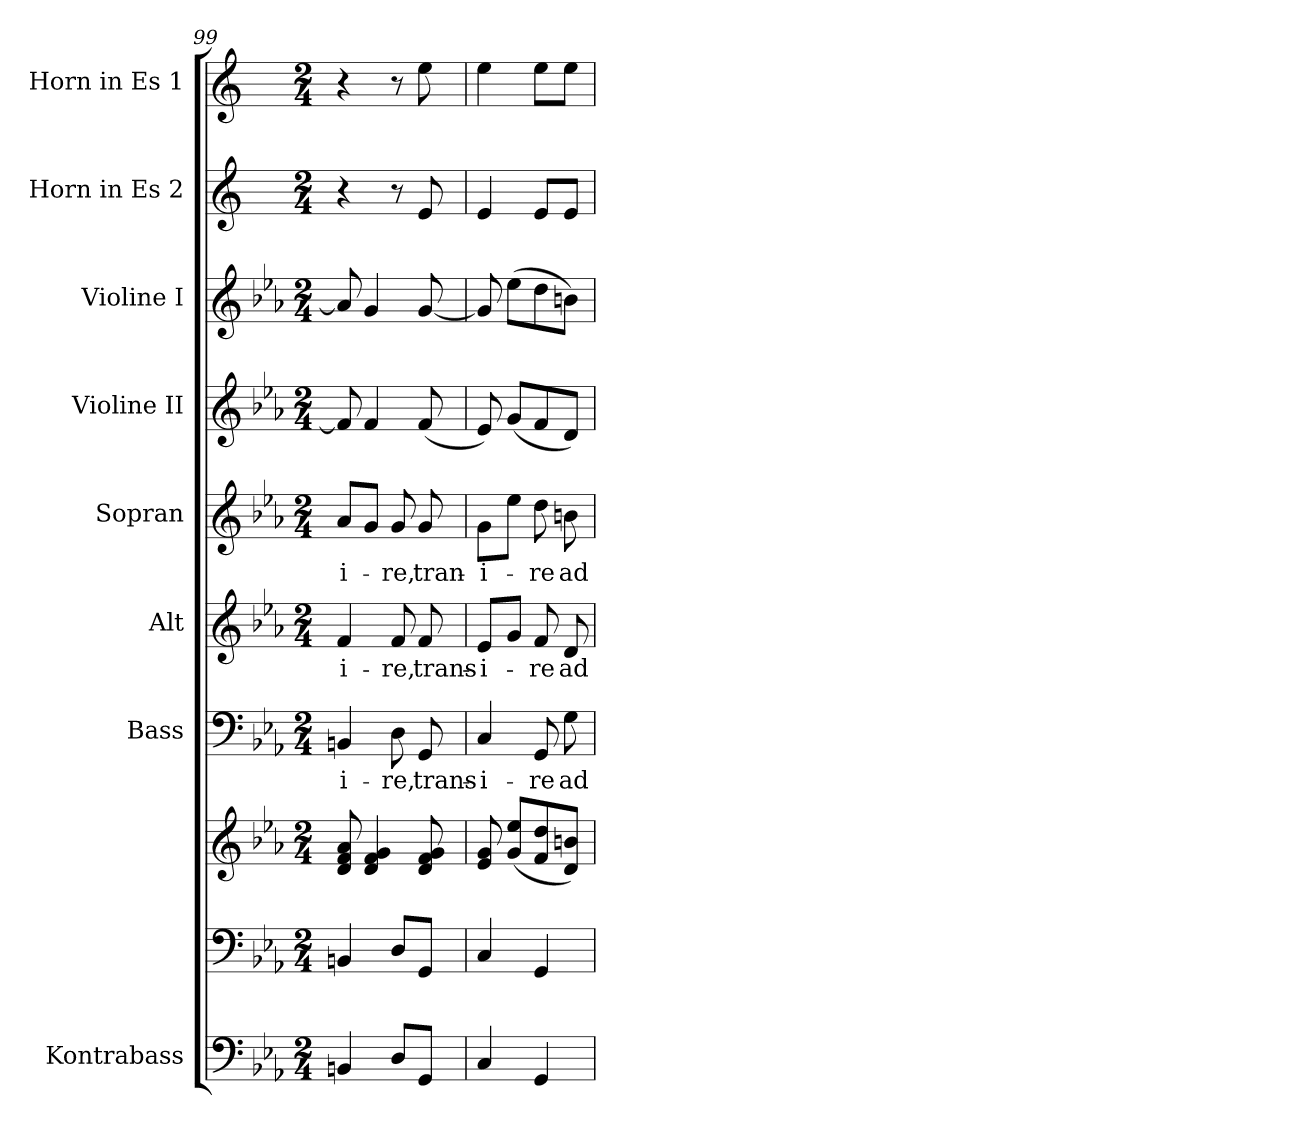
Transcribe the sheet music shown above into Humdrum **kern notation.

**kern	**kern	**kern	**kern	**text	**kern	**text	**kern	**text	**kern	**kern	**kern	**kern
*part9	*part8	*part8	*part7	*part7	*part6	*part6	*part5	*part5	*part4	*part3	*part2	*part1
*staff10	*staff9	*staff8	*staff7	*staff7	*staff6	*staff6	*staff5	*staff5	*staff4	*staff3	*staff2	*staff1
*I"Kontrabass	*	*	*I"Bass	*	*I"Alt	*	*I"Sopran	*	*I"Violine II	*I"Violine I	*I"Horn in Es 2	*I"Horn in Es 1
*I'Kb.	*	*	*I'B.	*	*I'A.	*	*I'S.	*	*I'Vl. II	*I'Vl. I	*	*
*clefF4	*clefF4	*clefG2	*clefF4	*	*clefG2	*	*clefG2	*	*clefG2	*clefG2	*clefG2	*clefG2
*ITrd7c12	*	*	*	*	*	*	*	*	*	*	*ITrd5c9	*ITrd5c9
*k[b-e-a-]	*k[b-e-a-]	*k[b-e-a-]	*k[b-e-a-]	*	*k[b-e-a-]	*	*k[b-e-a-]	*	*k[b-e-a-]	*k[b-e-a-]	*k[b-e-a-]	*k[b-e-a-]
*E-:	*E-:	*E-:	*E-:	*	*E-:	*	*E-:	*	*E-:	*E-:	*E-:	*E-:
*M2/4	*M2/4	*M2/4	*M2/4	*	*M2/4	*	*M2/4	*	*M2/4	*M2/4	*M2/4	*M2/4
=99	=99	=99	=99	=99	=99	=99	=99	=99	=99	=99	=99	=99
!	!	!	!	!LO:LY:b	!	!LO:LY:b	!	!LO:LY:b	!	!	!	!
4BBBn/	4BBn/	8d/ 8f/ 8a-/	4BBn/	-i-	4f/	-i-	8a-/L	-i-	8f/]	8a-/]	4r	4r
.	.	4d/ 4f/ 4g/	.	.	.	.	8g/J	.	4f/	4g/	.	.
!	!	!	!	!LO:LY:b	!	!LO:LY:b	!	!LO:LY:b	!	!	!	!
8DD/L	8D/L	.	8D\	-re,	8f/	-re,	8g/	-re,	.	.	8r	8r
!	!	!	!	!LO:LY:b	!	!LO:LY:b	!	!LO:LY:b	!	!	!	!
8GGG/J	8GG/J	8d/ 8f/ 8g/	8GG/	trans-	8f/	trans-	8g/	tran-	(<8f/	[8g/	8G/	8g\
=100	=100	=100	=100	=100	=100	=100	=100	=100	=100	=100	=100	=100
!	!	!	!	!LO:LY:b	!	!LO:LY:b	!	!LO:LY:b	!	!	!	!
4CC/	4C/	8e-/ 8g/	4C/	-i-	8e-/L	-i-	8g\L	-i-	8e-/)	8g/]	4G/	4g\
.	.	(<8g/ 8ee-/L	.	.	8g/J	.	8ee-\J	.	(<8g/L	(>8ee-\L	.	.
!	!	!	!	!LO:LY:b	!	!LO:LY:b	!	!LO:LY:b	!	!	!	!
4GGG/	4GG/	8f/ 8dd/	8GG/	-re	8f/	-re	8dd\	-re	8f/	8dd\	8G/L	8g\L
!	!	!	!	!LO:LY:b	!	!LO:LY:b	!	!LO:LY:b	!	!	!	!
.	.	8d/ 8bn/J)	8G\	ad	8d/	ad	8bn\	ad	8d/J)	8bn\J)	8G/J	8g\J
=	=	=	=	=	=	=	=	=	=	=	=	=
*-	*-	*-	*-	*-	*-	*-	*-	*-	*-	*-	*-	*-
